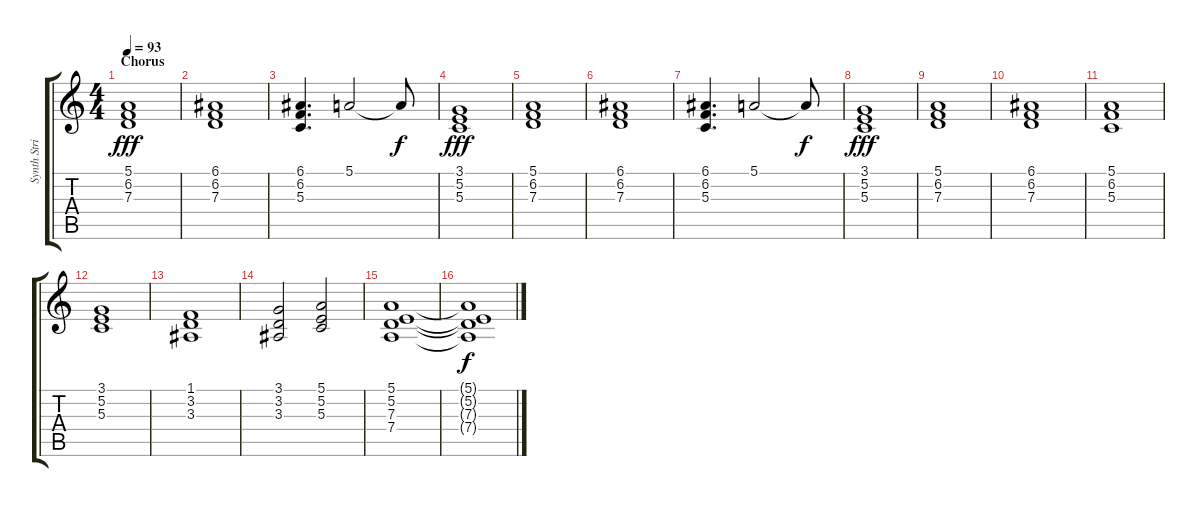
\track ("Synth Strings" "Synth Stri") {instrument synthstrings1}
\staff {score tabs}
\tuning (E4 B3 G3 D3 A2 E2) {hide}
\ts (4 4)
\section ("" "Chorus")
\tempo 93
\clef g2
\ks c
(5.1 6.2 7.3).1{dy fff} |
(6.1 6.2 7.3).1 |
(6.1 6.2 5.3).4{d} 5.1.2 5.1{t}.8{dy f} |
(3.1 5.2 5.3).1{dy fff} |
(5.1 6.2 7.3).1 |
(6.1 6.2 7.3).1 |
(6.1 6.2 5.3).4{d} 5.1.2 5.1{t}.8{dy f} |
(3.1 5.2 5.3).1{dy fff} |
(5.1 6.2 7.3).1 |
(6.1 6.2 7.3).1 |
(5.1 6.2 5.3).1 |
(3.1 5.2 5.3).1 |
(1.1 3.2 3.3).1 |
(3.1 3.2 3.3).2 (5.1 5.2 5.3).2 |
(5.1 5.2 7.3 7.4).1 |
(5.1{t} 5.2{t} 7.3{t} 7.4{t}).1{dy f}
